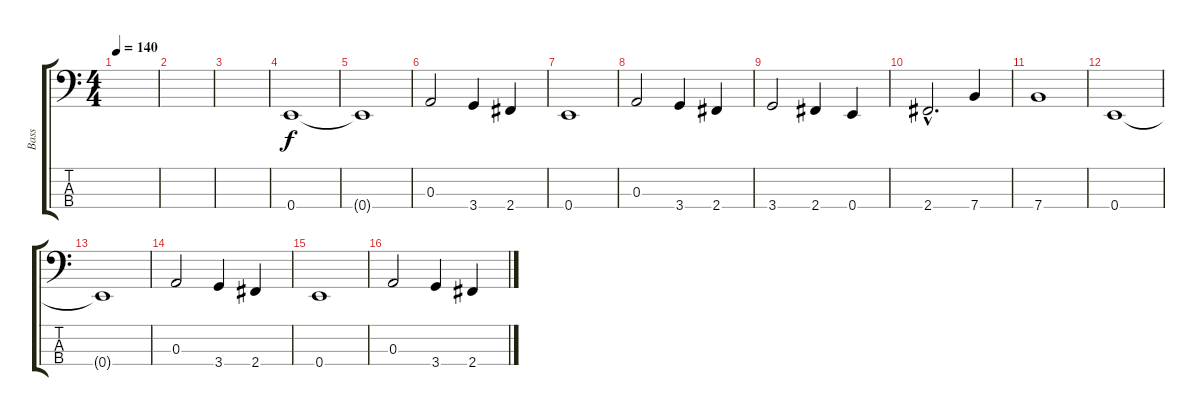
\track ("Bass" "Bass") {instrument electricbasspick}
\staff {score tabs}
\tuning (G2 D2 A1 E1) {hide}
\ts (4 4)
\tempo 140
\clef f4
\ks c
|
|
|
0.4.1 |
0.4{t}.1 |
0.3.2 3.4.4 2.4.4 |
0.4.1 |
0.3.2 3.4.4 2.4.4 |
3.4.2 2.4.4 0.4.4 |
2.4{hac}.2{d} 7.4.4 |
7.4.1 |
0.4.1 |
0.4{t}.1 |
0.3.2 3.4.4 2.4.4 |
0.4.1 |
0.3.2 3.4.4 2.4.4
